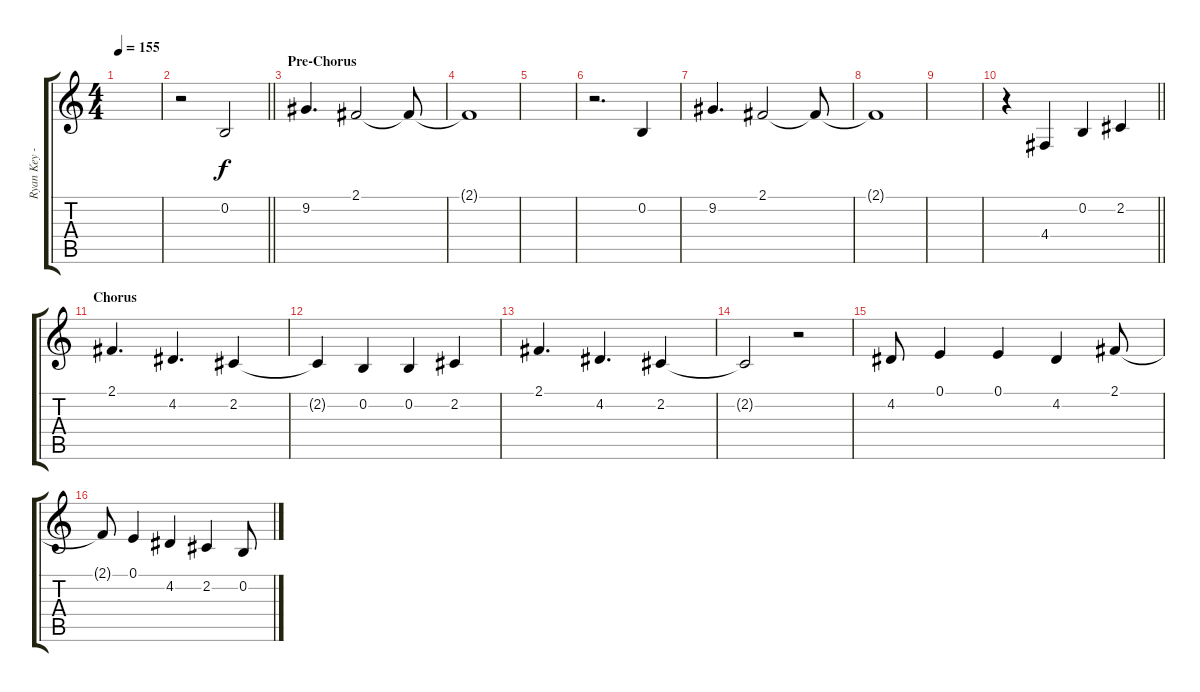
\track ("Ryan Key - Vocals" "Ryan Key -") {instrument altosax}
\staff {score tabs}
\tuning (E4 B3 G3 D3 A2 E2) {hide}
\ts (4 4)
\tempo 155
\clef g2
\ks c
|
\barLineRight lightlight
r.2 0.2.2 |
\section ("" "Pre-Chorus")
9.2.4{d} 2.1.2 2.1{t}.8 |
2.1{t}.1 |
|
r.2{d} 0.2.4 |
9.2.4{d} 2.1.2 2.1{t}.8 |
2.1{t}.1 |
|
\barLineRight lightlight
r.4 4.4.4 0.2.4 2.2.4 |
\section ("" "Chorus")
2.1.4{d} 4.2.4{d} 2.2.4 |
2.2{t}.4 0.2.4 0.2.4 2.2.4 |
2.1.4{d} 4.2.4{d} 2.2.4 |
2.2{t}.2 r.2 |
4.2.8 0.1.4 0.1.4 4.2.4 2.1.8 |
2.1{t}.8 0.1.4 4.2.4 2.2.4 0.2.8
